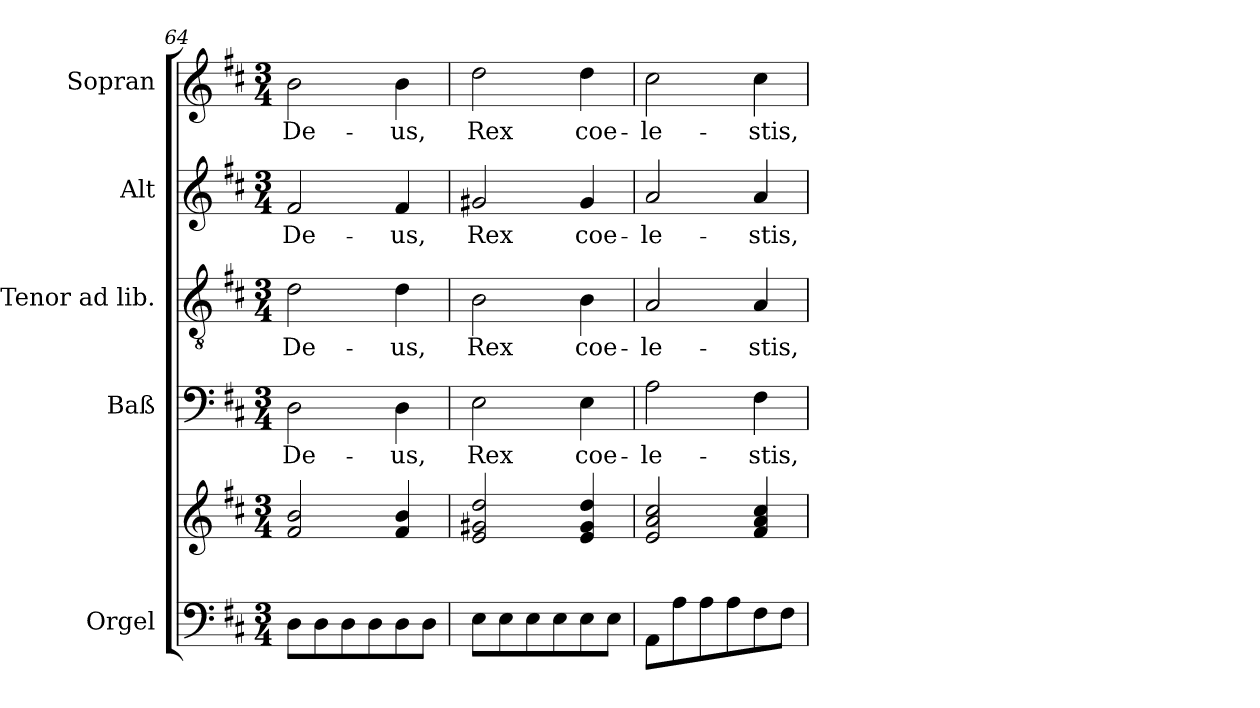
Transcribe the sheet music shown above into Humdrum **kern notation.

**kern	**kern	**kern	**text	**kern	**text	**kern	**text	**kern	**text
*part5	*part5	*part4	*part4	*part3	*part3	*part2	*part2	*part1	*part1
*staff6	*staff5	*staff4	*staff4	*staff3	*staff3	*staff2	*staff2	*staff1	*staff1
*I"Orgel	*	*I"Baß	*	*I"Tenor ad lib.	*	*I"Alt	*	*I"Sopran	*
*clefF4	*clefG2	*clefF4	*	*clefGv2	*	*clefG2	*	*clefG2	*
*k[f#c#]	*k[f#c#]	*k[f#c#]	*	*k[f#c#]	*	*k[f#c#]	*	*k[f#c#]	*
*D:	*D:	*D:	*	*D:	*	*D:	*	*D:	*
*M3/4	*M3/4	*M3/4	*	*M3/4	*	*M3/4	*	*M3/4	*
=64	=64	=64	=64	=64	=64	=64	=64	=64	=64
!	!	!	!LO:LY:b	!	!LO:LY:b	!	!LO:LY:b	!	!LO:LY:b
8D\L	2f#/ 2b/	2D\	De-	2d\	De-	2f#/	De-	2b\	De-
8D\	.	.	.	.	.	.	.	.	.
8D\	.	.	.	.	.	.	.	.	.
8D\	.	.	.	.	.	.	.	.	.
!	!	!	!LO:LY:b	!	!LO:LY:b	!	!LO:LY:b	!	!LO:LY:b
8D\	4f#/ 4b/	4D\	-us,	4d\	-us,	4f#/	-us,	4b\	-us,
8D\J	.	.	.	.	.	.	.	.	.
=65	=65	=65	=65	=65	=65	=65	=65	=65	=65
!	!	!	!LO:LY:b	!	!LO:LY:b	!	!LO:LY:b	!	!LO:LY:b
8E\L	2e/ 2g#X/ 2dd/	2E\	Rex	2B\	Rex	2g#X/	Rex	2dd\	Rex
8E\	.	.	.	.	.	.	.	.	.
8E\	.	.	.	.	.	.	.	.	.
8E\	.	.	.	.	.	.	.	.	.
!	!	!	!LO:LY:b	!	!LO:LY:b	!	!LO:LY:b	!	!LO:LY:b
8E\	4e/ 4g#/ 4dd/	4E\	coe-	4B\	coe-	4g#/	coe-	4dd\	coe-
8E\J	.	.	.	.	.	.	.	.	.
=66	=66	=66	=66	=66	=66	=66	=66	=66	=66
!	!	!	!LO:LY:b	!	!LO:LY:b	!	!LO:LY:b	!	!LO:LY:b
8AA\L	2e/ 2a/ 2cc#/	2A\	-le-	2A/	-le-	2a/	-le-	2cc#\	-le-
8A\	.	.	.	.	.	.	.	.	.
8A\	.	.	.	.	.	.	.	.	.
8A\	.	.	.	.	.	.	.	.	.
!	!	!	!LO:LY:b	!	!LO:LY:b	!	!LO:LY:b	!	!LO:LY:b
8F#\	4f#/ 4a/ 4cc#/	4F#\	-stis,	4A/	-stis,	4a/	-stis,	4cc#\	-stis,
8F#\J	.	.	.	.	.	.	.	.	.
=	=	=	=	=	=	=	=	=	=
*-	*-	*-	*-	*-	*-	*-	*-	*-	*-
